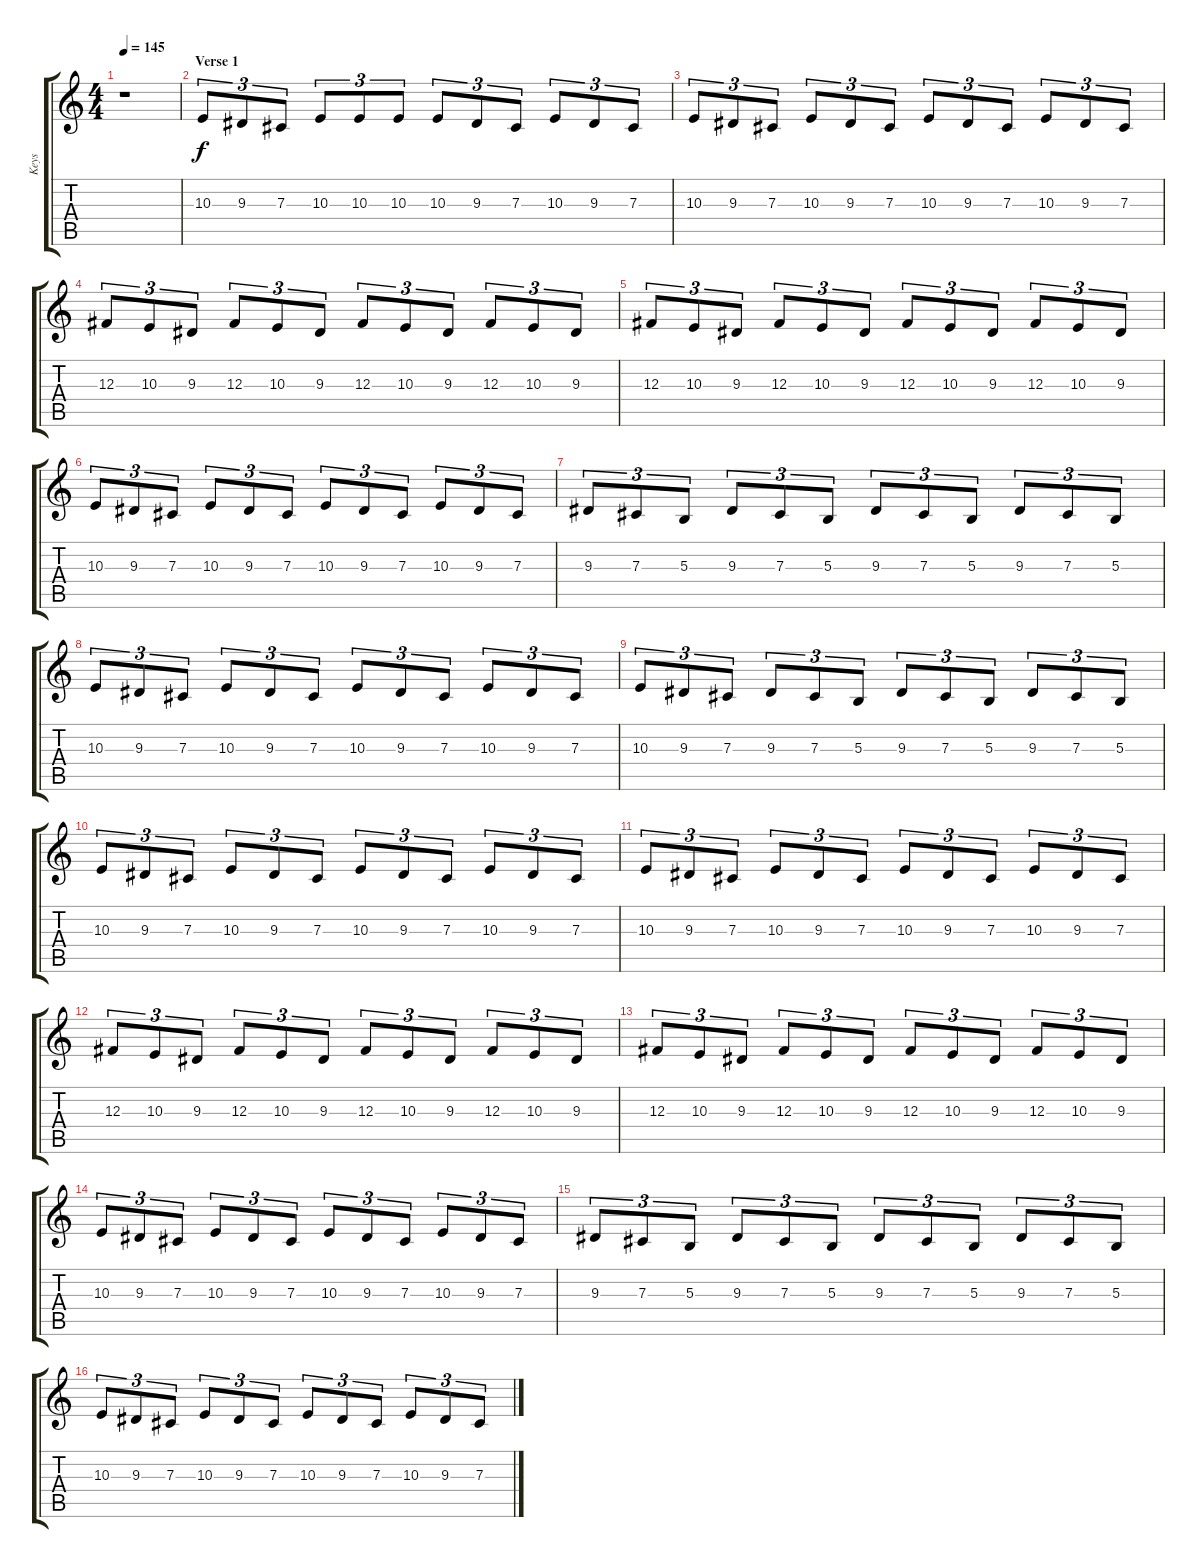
\track ("Keys" "Keys") {instrument pad3polysynth}
\staff {score tabs}
\tuning (Eb4 Bb3 Gb3 Db3 Ab2 Eb2) {hide}
\ts (4 4)
\tempo 145
\clef g2
\ks c
r.1{dy f} |
\section ("" "Verse 1")
10.3.8{tu (3 2) volume 16 instrument pad3polysynth} 9.3.8{tu (3 2)} 7.3.8{tu (3 2)} 10.3.8{tu (3 2)} 10.3.8{tu (3 2)} 10.3.8{tu (3 2)} 10.3.8{tu (3 2)} 9.3.8{tu (3 2)} 7.3.8{tu (3 2)} 10.3.8{tu (3 2)} 9.3.8{tu (3 2)} 7.3.8{tu (3 2)} |
10.3.8{tu (3 2)} 9.3.8{tu (3 2)} 7.3.8{tu (3 2)} 10.3.8{tu (3 2)} 9.3.8{tu (3 2)} 7.3.8{tu (3 2)} 10.3.8{tu (3 2)} 9.3.8{tu (3 2)} 7.3.8{tu (3 2)} 10.3.8{tu (3 2)} 9.3.8{tu (3 2)} 7.3.8{tu (3 2)} |
12.3.8{tu (3 2)} 10.3.8{tu (3 2)} 9.3.8{tu (3 2)} 12.3.8{tu (3 2)} 10.3.8{tu (3 2)} 9.3.8{tu (3 2)} 12.3.8{tu (3 2) volume 4} 10.3.8{tu (3 2)} 9.3.8{tu (3 2)} 12.3.8{tu (3 2)} 10.3.8{tu (3 2)} 9.3.8{tu (3 2)} |
12.3.8{tu (3 2)} 10.3.8{tu (3 2)} 9.3.8{tu (3 2)} 12.3.8{tu (3 2)} 10.3.8{tu (3 2)} 9.3.8{tu (3 2)} 12.3.8{tu (3 2)} 10.3.8{tu (3 2)} 9.3.8{tu (3 2)} 12.3.8{tu (3 2)} 10.3.8{tu (3 2)} 9.3.8{tu (3 2)} |
10.3.8{tu (3 2)} 9.3.8{tu (3 2)} 7.3.8{tu (3 2)} 10.3.8{tu (3 2)} 9.3.8{tu (3 2)} 7.3.8{tu (3 2)} 10.3.8{tu (3 2) volume 16} 9.3.8{tu (3 2)} 7.3.8{tu (3 2)} 10.3.8{tu (3 2)} 9.3.8{tu (3 2)} 7.3.8{tu (3 2)} |
9.3.8{tu (3 2)} 7.3.8{tu (3 2)} 5.3.8{tu (3 2)} 9.3.8{tu (3 2)} 7.3.8{tu (3 2)} 5.3.8{tu (3 2)} 9.3.8{tu (3 2)} 7.3.8{tu (3 2)} 5.3.8{tu (3 2)} 9.3.8{tu (3 2)} 7.3.8{tu (3 2)} 5.3.8{tu (3 2)} |
10.3.8{tu (3 2)} 9.3.8{tu (3 2)} 7.3.8{tu (3 2)} 10.3.8{tu (3 2) volume 4} 9.3.8{tu (3 2)} 7.3.8{tu (3 2)} 10.3.8{tu (3 2)} 9.3.8{tu (3 2)} 7.3.8{tu (3 2)} 10.3.8{tu (3 2)} 9.3.8{tu (3 2)} 7.3.8{tu (3 2)} |
10.3.8{tu (3 2)} 9.3.8{tu (3 2)} 7.3.8{tu (3 2)} 9.3.8{tu (3 2)} 7.3.8{tu (3 2)} 5.3.8{tu (3 2)} 9.3.8{tu (3 2)} 7.3.8{tu (3 2)} 5.3.8{tu (3 2)} 9.3.8{tu (3 2)} 7.3.8{tu (3 2)} 5.3.8{tu (3 2)} |
10.3.8{tu (3 2) volume 16} 9.3.8{tu (3 2)} 7.3.8{tu (3 2)} 10.3.8{tu (3 2)} 9.3.8{tu (3 2)} 7.3.8{tu (3 2)} 10.3.8{tu (3 2)} 9.3.8{tu (3 2)} 7.3.8{tu (3 2)} 10.3.8{tu (3 2)} 9.3.8{tu (3 2)} 7.3.8{tu (3 2)} |
10.3.8{tu (3 2)} 9.3.8{tu (3 2)} 7.3.8{tu (3 2)} 10.3.8{tu (3 2)} 9.3.8{tu (3 2)} 7.3.8{tu (3 2)} 10.3.8{tu (3 2)} 9.3.8{tu (3 2)} 7.3.8{tu (3 2)} 10.3.8{tu (3 2)} 9.3.8{tu (3 2)} 7.3.8{tu (3 2)} |
12.3.8{tu (3 2)} 10.3.8{tu (3 2)} 9.3.8{tu (3 2)} 12.3.8{tu (3 2)} 10.3.8{tu (3 2)} 9.3.8{tu (3 2)} 12.3.8{tu (3 2) volume 4} 10.3.8{tu (3 2)} 9.3.8{tu (3 2)} 12.3.8{tu (3 2)} 10.3.8{tu (3 2)} 9.3.8{tu (3 2)} |
12.3.8{tu (3 2)} 10.3.8{tu (3 2)} 9.3.8{tu (3 2)} 12.3.8{tu (3 2)} 10.3.8{tu (3 2)} 9.3.8{tu (3 2)} 12.3.8{tu (3 2)} 10.3.8{tu (3 2)} 9.3.8{tu (3 2)} 12.3.8{tu (3 2)} 10.3.8{tu (3 2)} 9.3.8{tu (3 2)} |
10.3.8{tu (3 2)} 9.3.8{tu (3 2)} 7.3.8{tu (3 2)} 10.3.8{tu (3 2)} 9.3.8{tu (3 2)} 7.3.8{tu (3 2)} 10.3.8{tu (3 2) volume 16} 9.3.8{tu (3 2)} 7.3.8{tu (3 2)} 10.3.8{tu (3 2)} 9.3.8{tu (3 2)} 7.3.8{tu (3 2)} |
9.3.8{tu (3 2)} 7.3.8{tu (3 2)} 5.3.8{tu (3 2)} 9.3.8{tu (3 2)} 7.3.8{tu (3 2)} 5.3.8{tu (3 2)} 9.3.8{tu (3 2)} 7.3.8{tu (3 2)} 5.3.8{tu (3 2)} 9.3.8{tu (3 2)} 7.3.8{tu (3 2)} 5.3.8{tu (3 2)} |
10.3.8{tu (3 2)} 9.3.8{tu (3 2)} 7.3.8{tu (3 2)} 10.3.8{tu (3 2) volume 4} 9.3.8{tu (3 2)} 7.3.8{tu (3 2)} 10.3.8{tu (3 2)} 9.3.8{tu (3 2)} 7.3.8{tu (3 2)} 10.3.8{tu (3 2)} 9.3.8{tu (3 2)} 7.3.8{tu (3 2)}
